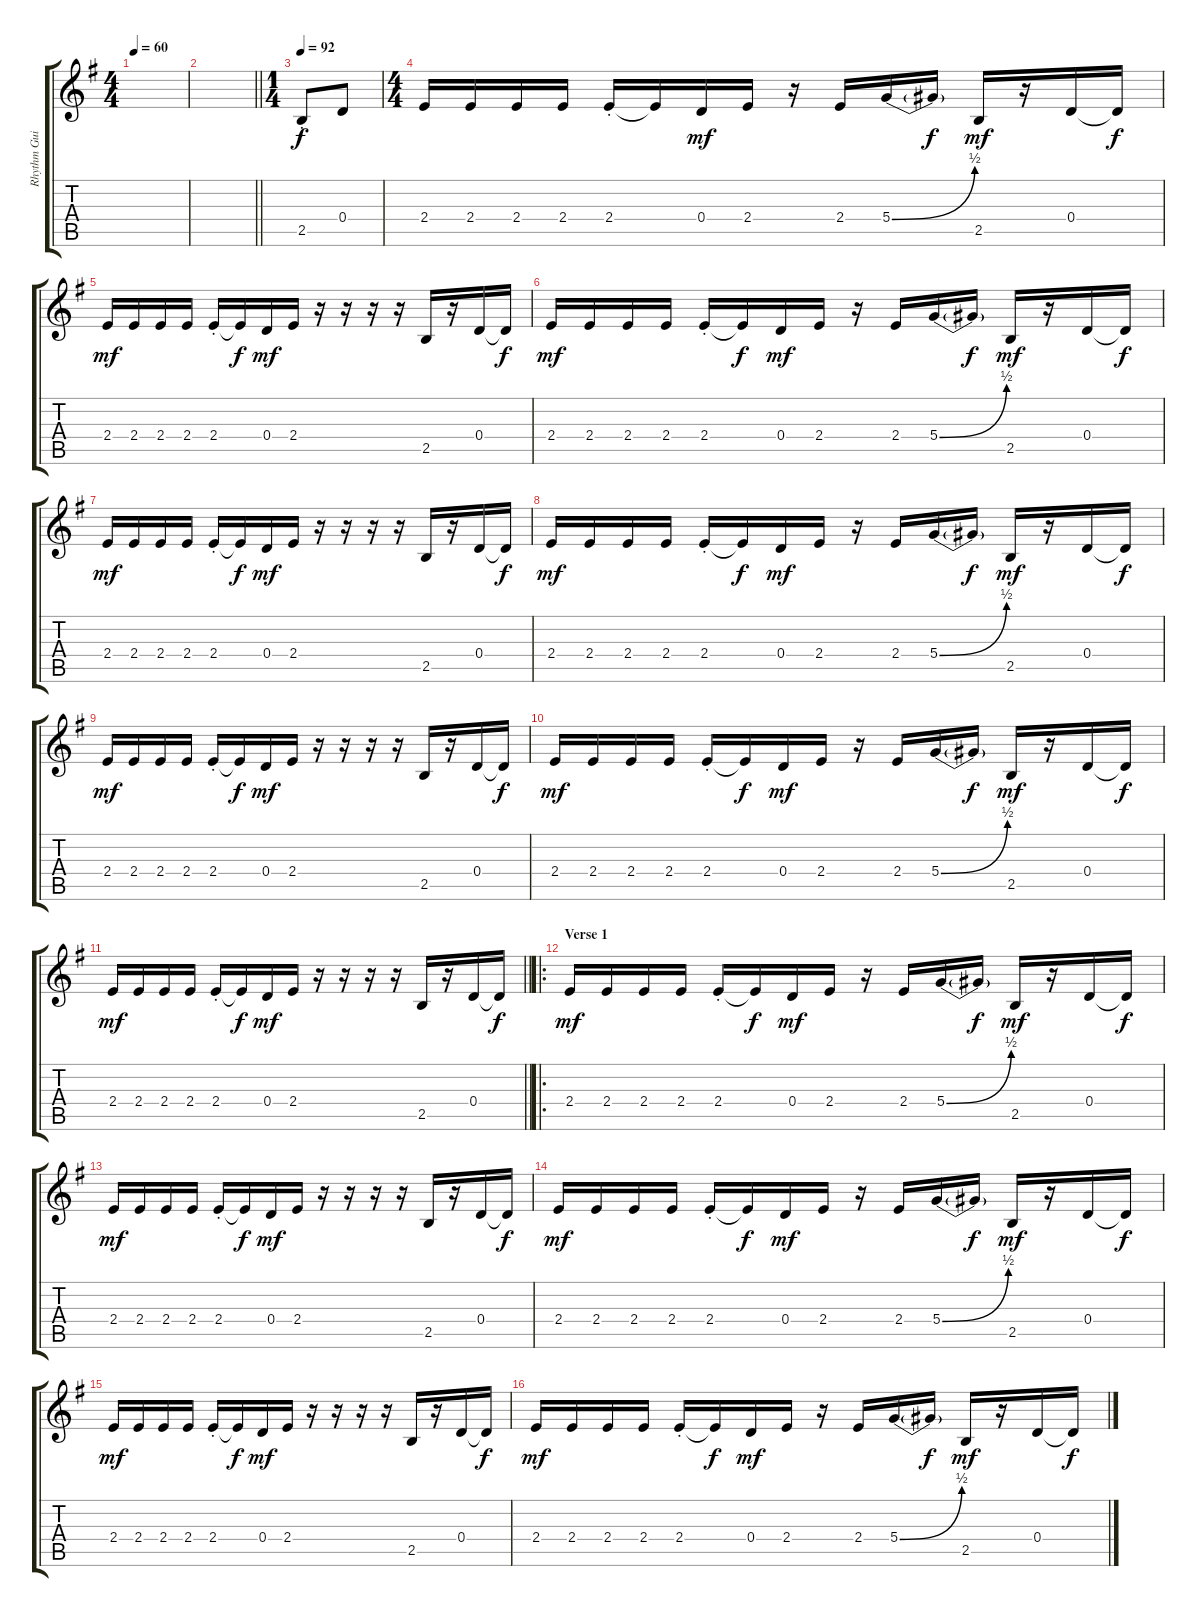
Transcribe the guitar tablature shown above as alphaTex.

\track ("Rhythm Guitar 1" "Rhythm Gui") {instrument distortionguitar}
\staff {score tabs}
\tuning (E4 B3 G3 D3 A2 E2) {hide}
\ts (4 4)
\tempo 60
\clef g2
\ks g
|
\barLineRight lightlight
|
\ts (1 4)
\tempo 92
2.5{st}.8 0.4.8 |
\ts (4 4)
2.4.16 2.4.16 2.4.16 2.4.16 2.4{st}.16 2.4{t}.16{dy f} 0.4.16{dy mf} 2.4.16 r.16 2.4.16 5.4{be (bend 0 0 60 2)}.16 5.4{t}.16{dy f} 2.5.16{dy mf} r.16 0.4.16 0.4{t}.16{dy f} |
2.4.16{dy mf} 2.4.16 2.4.16 2.4.16 2.4{st}.16 2.4{t}.16{dy f} 0.4.16{dy mf} 2.4.16 r.16 r.16 r.16 r.16 2.5.16 r.16 0.4.16 0.4{t}.16{dy f} |
2.4.16{dy mf} 2.4.16 2.4.16 2.4.16 2.4{st}.16 2.4{t}.16{dy f} 0.4.16{dy mf} 2.4.16 r.16 2.4.16 5.4{be (bend 0 0 60 2)}.16 5.4{t}.16{dy f} 2.5.16{dy mf} r.16 0.4.16 0.4{t}.16{dy f} |
2.4.16{dy mf} 2.4.16 2.4.16 2.4.16 2.4{st}.16 2.4{t}.16{dy f} 0.4.16{dy mf} 2.4.16 r.16 r.16 r.16 r.16 2.5.16 r.16 0.4.16 0.4{t}.16{dy f} |
2.4.16{dy mf} 2.4.16 2.4.16 2.4.16 2.4{st}.16 2.4{t}.16{dy f} 0.4.16{dy mf} 2.4.16 r.16 2.4.16 5.4{be (bend 0 0 60 2)}.16 5.4{t}.16{dy f} 2.5.16{dy mf} r.16 0.4.16 0.4{t}.16{dy f} |
2.4.16{dy mf} 2.4.16 2.4.16 2.4.16 2.4{st}.16 2.4{t}.16{dy f} 0.4.16{dy mf} 2.4.16 r.16 r.16 r.16 r.16 2.5.16 r.16 0.4.16 0.4{t}.16{dy f} |
2.4.16{dy mf} 2.4.16 2.4.16 2.4.16 2.4{st}.16 2.4{t}.16{dy f} 0.4.16{dy mf} 2.4.16 r.16 2.4.16 5.4{be (bend 0 0 60 2)}.16 5.4{t}.16{dy f} 2.5.16{dy mf} r.16 0.4.16 0.4{t}.16{dy f} |
\barLineRight lightlight
2.4.16{dy mf} 2.4.16 2.4.16 2.4.16 2.4{st}.16 2.4{t}.16{dy f} 0.4.16{dy mf} 2.4.16 r.16 r.16 r.16 r.16 2.5.16 r.16 0.4.16 0.4{t}.16{dy f} |
\ro
\section ("" "Verse 1")
2.4.16{dy mf} 2.4.16 2.4.16 2.4.16 2.4{st}.16 2.4{t}.16{dy f} 0.4.16{dy mf} 2.4.16 r.16 2.4.16 5.4{be (bend 0 0 60 2)}.16 5.4{t}.16{dy f} 2.5.16{dy mf} r.16 0.4.16 0.4{t}.16{dy f} |
2.4.16{dy mf} 2.4.16 2.4.16 2.4.16 2.4{st}.16 2.4{t}.16{dy f} 0.4.16{dy mf} 2.4.16 r.16 r.16 r.16 r.16 2.5.16 r.16 0.4.16 0.4{t}.16{dy f} |
2.4.16{dy mf} 2.4.16 2.4.16 2.4.16 2.4{st}.16 2.4{t}.16{dy f} 0.4.16{dy mf} 2.4.16 r.16 2.4.16 5.4{be (bend 0 0 60 2)}.16 5.4{t}.16{dy f} 2.5.16{dy mf} r.16 0.4.16 0.4{t}.16{dy f} |
2.4.16{dy mf} 2.4.16 2.4.16 2.4.16 2.4{st}.16 2.4{t}.16{dy f} 0.4.16{dy mf} 2.4.16 r.16 r.16 r.16 r.16 2.5.16 r.16 0.4.16 0.4{t}.16{dy f} |
2.4.16{dy mf} 2.4.16 2.4.16 2.4.16 2.4{st}.16 2.4{t}.16{dy f} 0.4.16{dy mf} 2.4.16 r.16 2.4.16 5.4{be (bend 0 0 60 2)}.16 5.4{t}.16{dy f} 2.5.16{dy mf} r.16 0.4.16 0.4{t}.16{dy f}
